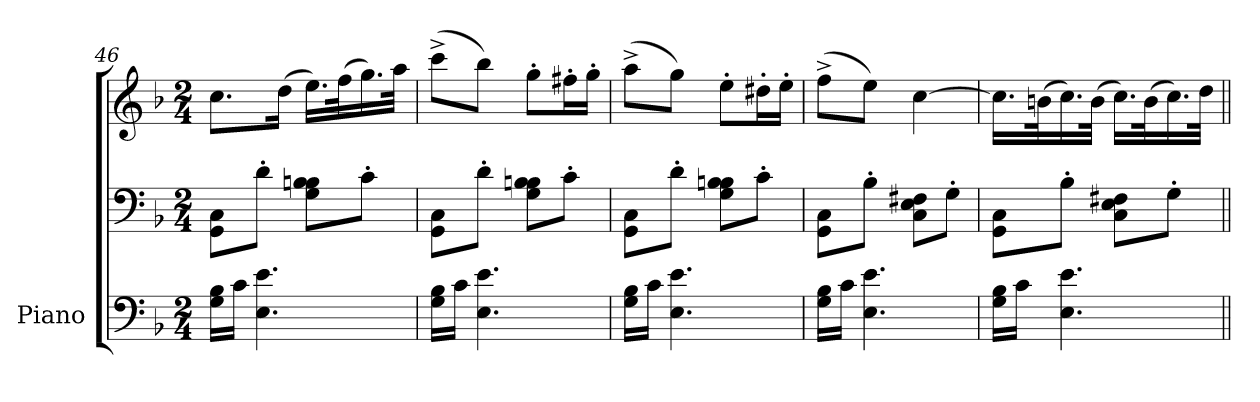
**kern	**kern	**kern
*part1	*part1	*part1
*staff3	*staff2	*staff1
*I"Piano	*	*
*I'Pno.	*	*
*clefF4	*clefF4	*clefG2
*k[b-]	*k[b-]	*k[b-]
*M2/4	*M2/4	*M2/4
=46	=46	=46
16G\ 16B-\LL	8GG\ 8C\L	8.cc\L
16c\JJ	.	.
4.E\ 4.e\	8d'\J	.
.	.	(>16dd\Jk
.	8G\ 8B-\ 8Bn\L	16.ee\LL)
.	.	(>32ff\K
.	8c'\J	16.gg\)
.	.	32aa\JJk
=47	=47	=47
16G\ 16B-\LL	8GG\ 8C\L	(>8ccc^\L
16c\JJ	.	.
4.E\ 4.e\	8d'\J	8bb-\J)
.	8G\ 8B-\ 8Bn\L	8gg'\L
.	8c'\J	16ff#X'\L
.	.	16gg'\JJ
=48	=48	=48
16G\ 16B-\LL	8GG\ 8C\L	(>8aa^\L
16c\JJ	.	.
4.E\ 4.e\	8d'\J	8gg\J)
.	8G\ 8B-\ 8Bn\L	8ee'\L
.	8c'\J	16dd#X'\L
.	.	16ee'\JJ
=49	=49	=49
16G\ 16B-\LL	8GG\ 8C\L	(>8ff^\L
16c\JJ	.	.
4.E\ 4.e\	8B-'\J	8ee\J)
.	8C\ 8E\ 8F#X\L	[4cc\
.	8G'\J	.
=50	=50	=50
16G\ 16B-\LL	8GG\ 8C\L	16.cc\LL]
16c\JJ	.	.
.	.	(>32bn\K
4.E\ 4.e\	8B-'\J	16.cc\)
.	.	(>32b\JJk
.	8C\ 8E\ 8F#X\L	16.cc\LL)
.	.	(>32b\K
.	8G'\J	16.cc\)
.	.	32dd\JJk
=||	=||	=||
*-	*-	*-
